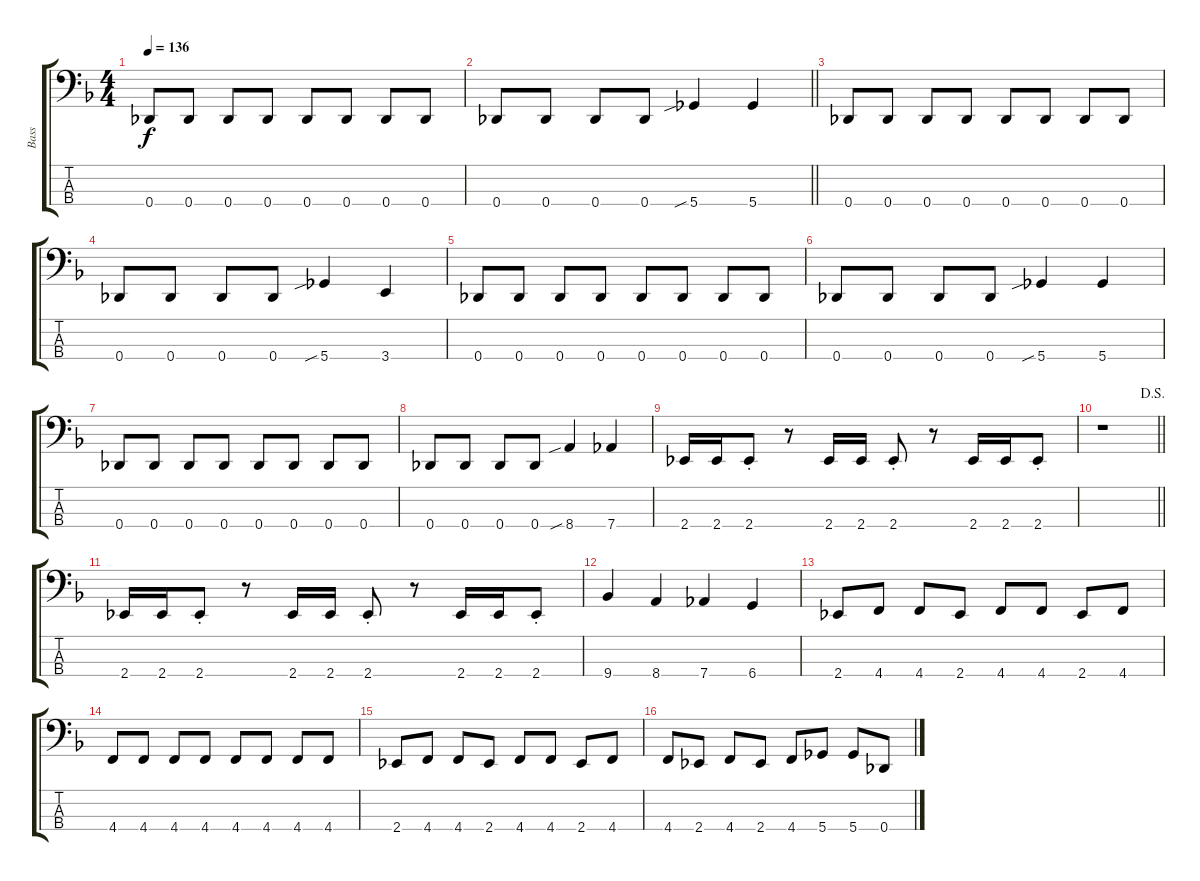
\track ("Bass" "Bass") {instrument electricbasspick}
\staff {score tabs}
\tuning (Gb2 Db2 Ab1 Db1) {hide}
\ts (4 4)
\tempo 136
\clef f4
\ks f
0.4.8{dy f} 0.4.8 0.4.8 0.4.8 0.4.8 0.4.8 0.4.8 0.4.8 |
\barLineRight lightlight
0.4.8 0.4.8 0.4.8 0.4.8 5.4{sib}.4 5.4.4 |
0.4.8 0.4.8 0.4.8 0.4.8 0.4.8 0.4.8 0.4.8 0.4.8 |
0.4.8 0.4.8 0.4.8 0.4.8 5.4{sib}.4 3.4.4 |
0.4.8 0.4.8 0.4.8 0.4.8 0.4.8 0.4.8 0.4.8 0.4.8 |
0.4.8 0.4.8 0.4.8 0.4.8 5.4{sib}.4 5.4.4 |
0.4.8 0.4.8 0.4.8 0.4.8 0.4.8 0.4.8 0.4.8 0.4.8 |
0.4.8 0.4.8 0.4.8 0.4.8 8.4{sib}.4 7.4.4 |
2.4.16 2.4.16 2.4{st}.8 r.8 2.4.16 2.4.16 2.4{st}.8 r.8 2.4.16 2.4.16 2.4{st}.8 |
\jump dalsegno
\barLineRight lightlight
r.1 |
2.4.16 2.4.16 2.4{st}.8 r.8 2.4.16 2.4.16 2.4{st}.8 r.8 2.4.16 2.4.16 2.4{st}.8 |
9.4.4 8.4.4 7.4.4 6.4.4 |
2.4.8 4.4.8 4.4.8 2.4.8 4.4.8 4.4.8 2.4.8 4.4.8 |
4.4.8 4.4.8 4.4.8 4.4.8 4.4.8 4.4.8 4.4.8 4.4.8 |
2.4.8 4.4.8 4.4.8 2.4.8 4.4.8 4.4.8 2.4.8 4.4.8 |
4.4.8 2.4.8 4.4.8 2.4.8 4.4.8 5.4.8 5.4.8 0.4.8
